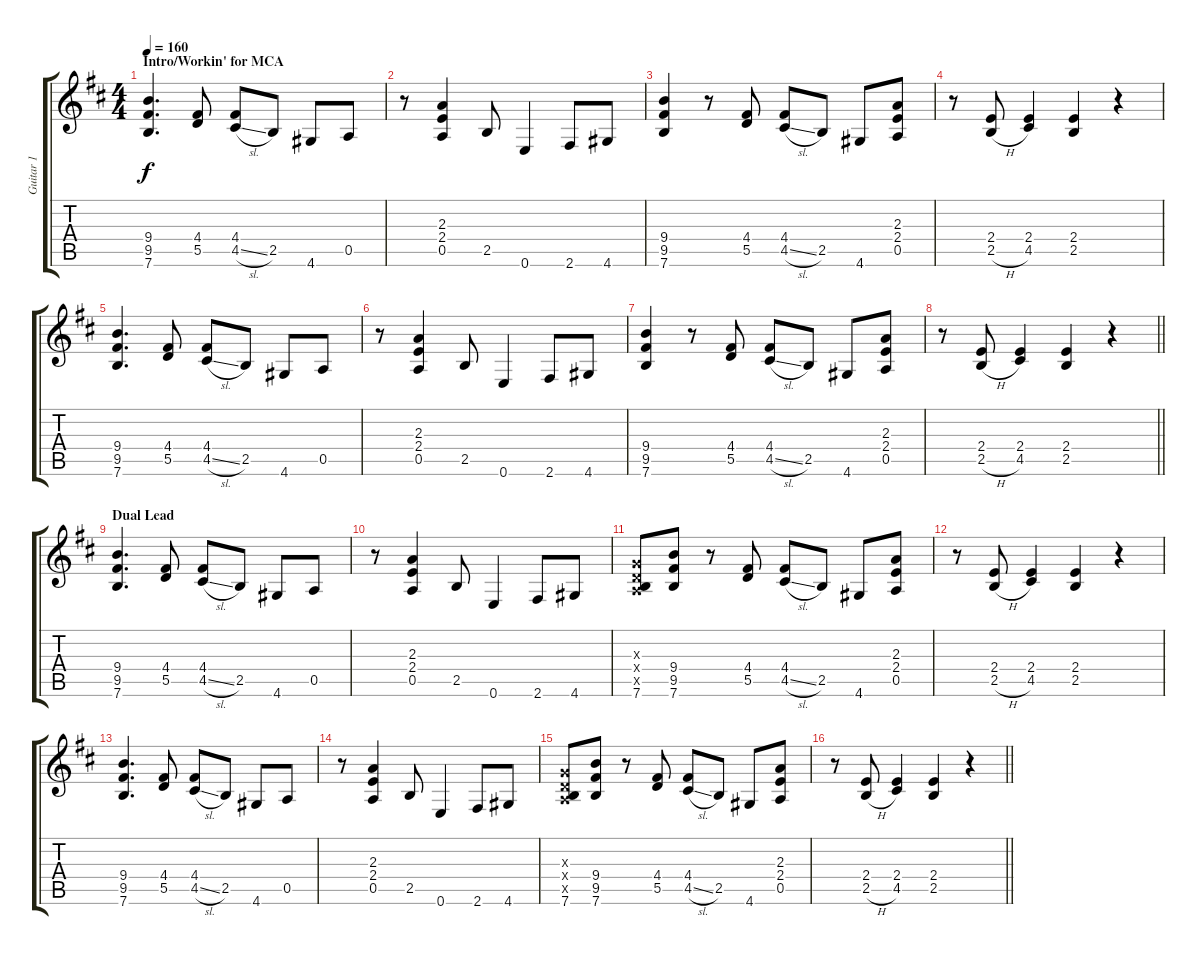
\track ("Guitar 1" "Guitar 1") {instrument overdrivenguitar}
\staff {score tabs}
\tuning (E4 B3 G3 D3 A2 E2) {hide}
\ts (4 4)
\section ("" "Intro/Workin' for MCA")
\tempo 160
\clef g2
\ks d
(9.4 9.5 7.6).4{d dy f instrument overdrivenguitar} (4.4 5.5).8 (4.4 4.5{sl}).8 2.5.8 4.6.8 0.5.8 |
r.8 (2.3 2.4 0.5).4 2.5.8 0.6.4 2.6.8 4.6.8 |
(9.4 9.5 7.6).4 r.8 (4.4 5.5).8 (4.4 4.5{sl}).8 2.5.8 4.6.8 (2.3 2.4 0.5).8 |
r.8 (2.4 2.5{h}).8 (2.4 4.5).4 (2.4 2.5).4 r.4 |
(9.4 9.5 7.6).4{d} (4.4 5.5).8 (4.4 4.5{sl}).8 2.5.8 4.6.8 0.5.8 |
r.8 (2.3 2.4 0.5).4 2.5.8 0.6.4 2.6.8 4.6.8 |
(9.4 9.5 7.6).4 r.8 (4.4 5.5).8 (4.4 4.5{sl}).8 2.5.8 4.6.8 (2.3 2.4 0.5).8 |
\barLineRight lightlight
r.8 (2.4 2.5{h}).8 (2.4 4.5).4 (2.4 2.5).4 r.4 |
\section ("" "Dual Lead")
(9.4 9.5 7.6).4{d} (4.4 5.5).8 (4.4 4.5{sl}).8 2.5.8 4.6.8 0.5.8 |
r.8 (2.3 2.4 0.5).4 2.5.8 0.6.4 2.6.8 4.6.8 |
(0.3{x} 0.4{x} 0.5{x} 7.6).8 (9.4 9.5 7.6).8 r.8 (4.4 5.5).8 (4.4 4.5{sl}).8 2.5.8 4.6.8 (2.3 2.4 0.5).8 |
r.8 (2.4 2.5{h}).8 (2.4 4.5).4 (2.4 2.5).4 r.4 |
(9.4 9.5 7.6).4{d} (4.4 5.5).8 (4.4 4.5{sl}).8 2.5.8 4.6.8 0.5.8 |
r.8 (2.3 2.4 0.5).4 2.5.8 0.6.4 2.6.8 4.6.8 |
(0.3{x} 0.4{x} 0.5{x} 7.6).8 (9.4 9.5 7.6).8 r.8 (4.4 5.5).8 (4.4 4.5{sl}).8 2.5.8 4.6.8 (2.3 2.4 0.5).8 |
\barLineRight lightlight
r.8 (2.4 2.5{h}).8 (2.4 4.5).4 (2.4 2.5).4 r.4
